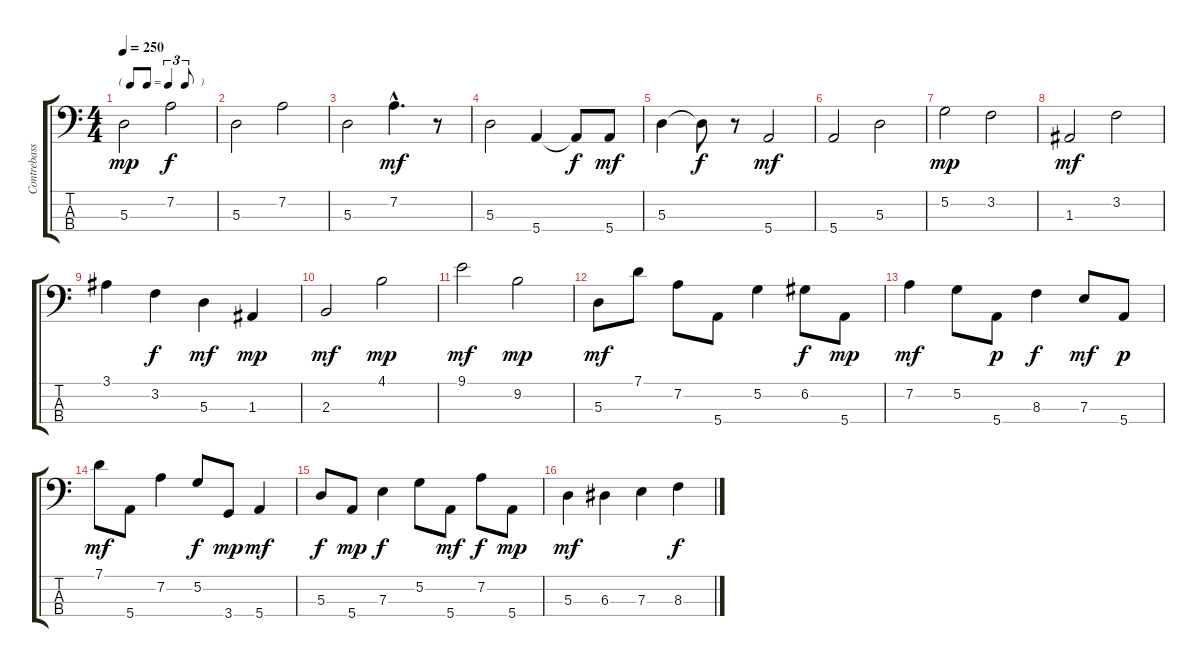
\track ("Contrebasse" "Contrebass") {instrument acousticbass}
\staff {score tabs}
\tuning (G2 D2 A1 E1) {hide}
\ts (4 4)
\tf triplet8th
\tempo 250
\clef f4
\ks c
5.3.2{dy mp} 7.2.2{dy f} |
5.3.2 7.2.2 |
5.3.2 7.2{hac}.4{d dy mf} r.8 |
5.3.2 5.4.4 5.4{t}.8{dy f} 5.4.8{dy mf} |
5.3.4 5.3{t}.8{dy f} r.8 5.4.2{dy mf} |
5.4.2 5.3.2 |
5.2.2{dy mp} 3.2.2 |
1.3.2{dy mf} 3.2.2 |
3.1.4 3.2.4{dy f} 5.3.4{dy mf} 1.3.4{dy mp} |
2.3.2{dy mf} 4.1.2{dy mp} |
9.1.2{dy mf} 9.2.2{dy mp} |
5.3.8{dy mf} 7.1.8 7.2.8 5.4.8 5.2.4 6.2.8{dy f} 5.4.8{dy mp} |
7.2.4{dy mf} 5.2.8 5.4.8{dy p} 8.3.4{dy f} 7.3.8{dy mf} 5.4.8{dy p} |
7.1.8{dy mf} 5.4.8 7.2.4 5.2.8{dy f} 3.4.8{dy mp} 5.4.4{dy mf} |
5.3.8{dy f} 5.4.8{dy mp} 7.3.4{dy f} 5.2.8 5.4.8{dy mf} 7.2.8{dy f} 5.4.8{dy mp} |
5.3.4{dy mf} 6.3.4 7.3.4 8.3.4{dy f}
